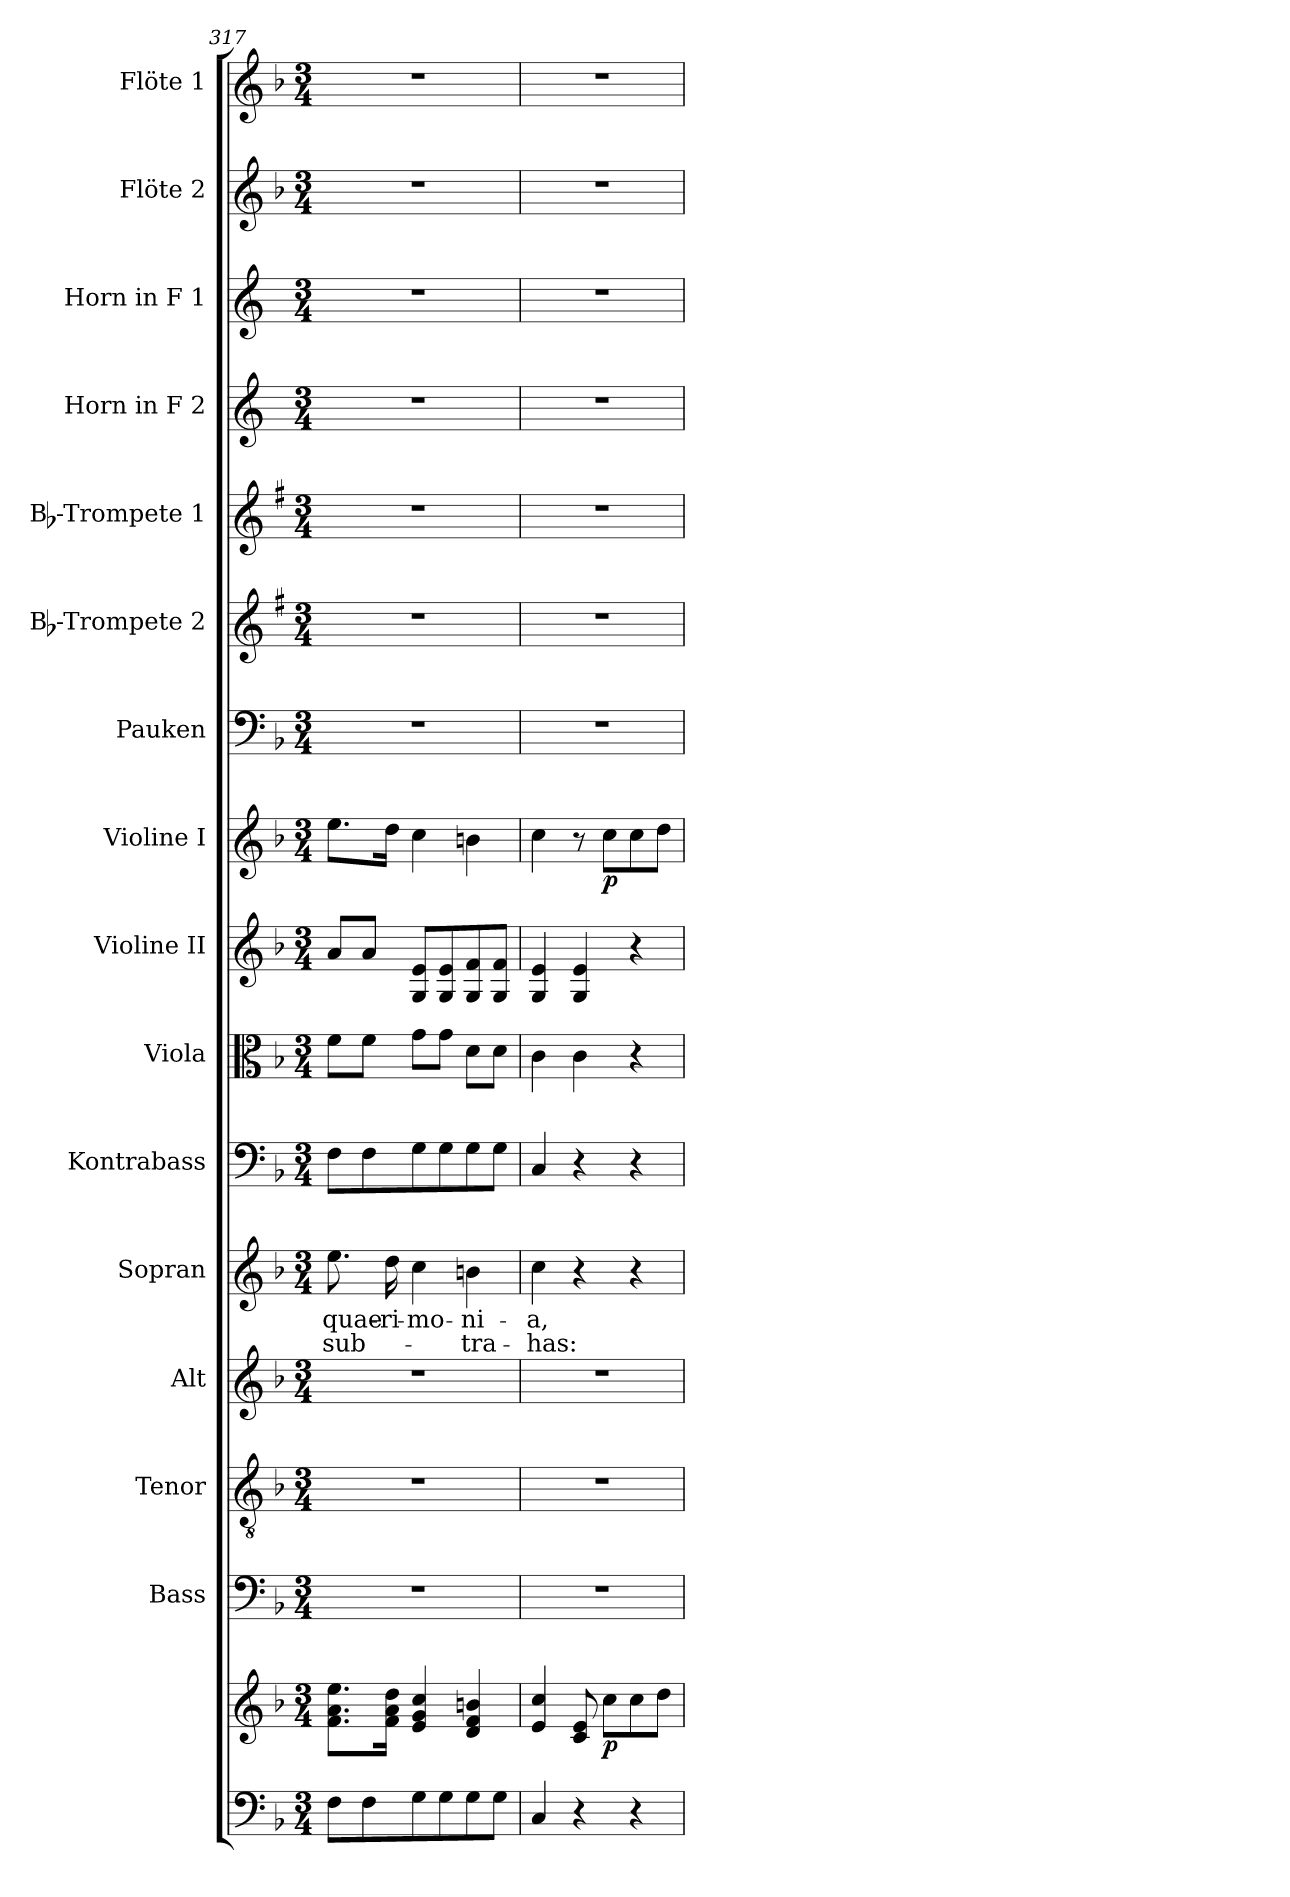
**kern	**kern	**dynam	**kern	**kern	**kern	**kern	**text	**text	**kern	**kern	**kern	**kern	**dynam	**kern	**kern	**kern	**kern	**kern	**kern	**kern
*part16	*part16	*part16	*part15	*part14	*part13	*part12	*part12	*part12	*part11	*part10	*part9	*part8	*part8	*part7	*part6	*part5	*part4	*part3	*part2	*part1
*staff17	*staff16	*staff16/17	*staff15	*staff14	*staff13	*staff12	*staff12	*staff12	*staff11	*staff10	*staff9	*staff8	*staff8	*staff7	*staff6	*staff5	*staff4	*staff3	*staff2	*staff1
*	*	*	*I"Bass	*I"Tenor	*I"Alt	*I"Sopran	*	*	*I"Kontrabass	*I"Viola	*I"Violine II	*I"Violine I	*	*I"Pauken	*I"Bb-Trompete 2	*I"Bb-Trompete 1	*I"Horn in F 2	*I"Horn in F 1	*I"Flöte 2	*I"Flöte 1
*	*	*	*I'B.	*I'T.	*I'A.	*I'S.	*	*	*I'Kb.	*I'Vla.	*I'Vl. II	*I'Vl. I	*	*I'Pk.	*I'Bb Trp. 2	*I'Bb Trp. 1	*	*	*I'Fl. 2	*I'Fl. 1
*clefF4	*clefG2	*	*clefF4	*clefGv2	*clefG2	*clefG2	*	*	*clefF4	*clefC3	*clefG2	*clefG2	*	*clefF4	*clefG2	*clefG2	*clefG2	*clefG2	*clefG2	*clefG2
*	*	*	*	*	*	*	*	*	*ITrd7c12	*	*	*	*	*	*ITrd1c2	*ITrd1c2	*ITrd4c7	*ITrd4c7	*	*
*k[b-]	*k[b-]	*	*k[b-]	*k[b-]	*k[b-]	*k[b-]	*	*	*k[b-]	*k[b-]	*k[b-]	*k[b-]	*	*k[b-]	*k[b-]	*k[b-]	*k[b-]	*k[b-]	*k[b-]	*k[b-]
*F:	*F:	*	*F:	*F:	*F:	*F:	*	*	*F:	*F:	*F:	*F:	*	*F:	*F:	*F:	*F:	*F:	*F:	*F:
*M3/4	*M3/4	*	*M3/4	*M3/4	*M3/4	*M3/4	*	*	*M3/4	*M3/4	*M3/4	*M3/4	*	*M3/4	*M3/4	*M3/4	*M3/4	*M3/4	*M3/4	*M3/4
=317	=317	=317	=317	=317	=317	=317	=317	=317	=317	=317	=317	=317	=317	=317	=317	=317	=317	=317	=317	=317
!	!	!	!	!	!	!	!LO:LY:b	!LO:LY:b	!	!	!	!	!	!	!	!	!	!	!	!
8F\L	8.f\ 8.a\ 8.ee\L	.	2.r	2.r	2.r	8.ee\	quae-	sub-	8FF\L	8f\L	8a/L	8.ee\L	.	2.r	2.r	2.r	2.r	2.r	2.r	2.r
8F\	.	.	.	.	.	.	.	.	8FF\	8f\J	8a/J	.	.	.	.	.	.	.	.	.
!	!	!	!	!	!	!	!LO:LY:b	!	!	!	!	!	!	!	!	!	!	!	!	!
.	16f\ 16a\ 16dd\Jk	.	.	.	.	16dd\	-ri-	.	.	.	.	16dd\Jk	.	.	.	.	.	.	.	.
!	!	!	!	!	!	!	!LO:LY:b	!	!	!	!	!	!	!	!	!	!	!	!	!
8G\	4e/ 4g/ 4cc/	.	.	.	.	4cc\	-mo-	.	8GG\	8g\L	8G/ 8e/L	4cc\	.	.	.	.	.	.	.	.
8G\	.	.	.	.	.	.	.	.	8GG\	8g\J	8G/ 8e/	.	.	.	.	.	.	.	.	.
!	!	!	!	!	!	!	!LO:LY:b	!LO:LY:b	!	!	!	!	!	!	!	!	!	!	!	!
8G\	4d/ 4f/ 4bn/	.	.	.	.	4bn\	-ni-	-tra-	8GG\	8d\L	8G/ 8f/	4bn\	.	.	.	.	.	.	.	.
8G\J	.	.	.	.	.	.	.	.	8GG\J	8d\J	8G/ 8f/J	.	.	.	.	.	.	.	.	.
=318	=318	=318	=318	=318	=318	=318	=318	=318	=318	=318	=318	=318	=318	=318	=318	=318	=318	=318	=318	=318
!	!	!	!	!	!	!	!LO:LY:b	!LO:LY:b	!	!	!	!	!	!	!	!	!	!	!	!
4C/	4e/ 4cc/	.	2.r	2.r	2.r	4cc\	-a,	-has:	4CC/	4c\	4G/ 4e/	4cc\	.	2.r	2.r	2.r	2.r	2.r	2.r	2.r
4r	8c/ 8e/	.	.	.	.	4r	.	.	4r	4c\	4G/ 4e/	8r	.	.	.	.	.	.	.	.
!	!	!LO:DY:b	!	!	!	!	!	!	!	!	!	!	!LO:DY:b	!	!	!	!	!	!	!
.	8cc\L	p	.	.	.	.	.	.	.	.	.	8cc\L	p	.	.	.	.	.	.	.
4r	8cc\	.	.	.	.	4r	.	.	4r	4r	4r	8cc\	.	.	.	.	.	.	.	.
.	8dd\J	.	.	.	.	.	.	.	.	.	.	8dd\J	.	.	.	.	.	.	.	.
=	=	=	=	=	=	=	=	=	=	=	=	=	=	=	=	=	=	=	=	=
*-	*-	*-	*-	*-	*-	*-	*-	*-	*-	*-	*-	*-	*-	*-	*-	*-	*-	*-	*-	*-
